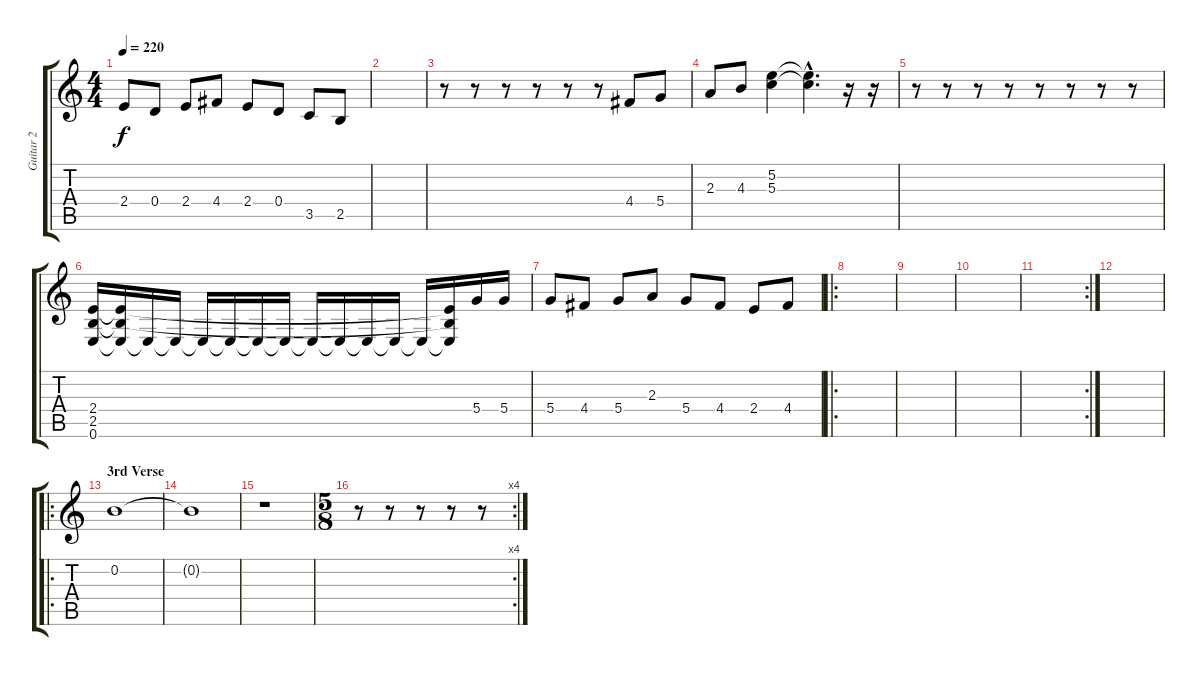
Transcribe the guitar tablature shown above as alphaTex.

\track ("Guitar 2" "Guitar 2") {instrument distortionguitar}
\staff {score tabs}
\tuning (E4 B3 G3 D3 A2 E2) {hide}
\ts (4 4)
\tempo 220
\clef g2
\ks c
2.4.8{dy f} 0.4.8 2.4.8 4.4.8 2.4.8 0.4.8 3.5.8 2.5.8 |
|
r.8{instrument electricguitarmuted} r.8 r.8 r.8 r.8 r.8 4.4.8 5.4.8 |
2.3.8 4.3.8{instrument distortionguitar} (5.2 5.3).4{instrument overdrivenguitar} (5.2{hac t} 5.3{hac t}).4{d} r.16{instrument electricguitarmuted} r.16 |
r.8 r.8 r.8 r.8 r.8 r.8 r.8 r.8 |
(2.4 2.5 0.6).16{instrument distortionguitar} (2.4{t} 2.5{t} 0.6{t}).16 0.6{t}.16 0.6{t}.16 0.6{t}.16 0.6{t}.16 0.6{t}.16 0.6{t}.16 0.6{t}.16 0.6{t}.16 0.6{t}.16 0.6{t}.16 0.6{t}.16 (2.4{t} 2.5{t} 0.6{t}).16 5.4.16{instrument electricguitarmuted} 5.4.16 |
5.4.8 4.4.8 5.4.8 2.3.8 5.4.8 4.4.8 2.4.8 4.4.8 |
\ro
|
|
|
\rc 2
|
|
\ro
\section ("" "3rd Verse")
0.2.1 |
0.2{t}.1 |
r.1 |
\rc 4
\ts (5 8)
r.8 r.8 r.8 r.8 r.8
